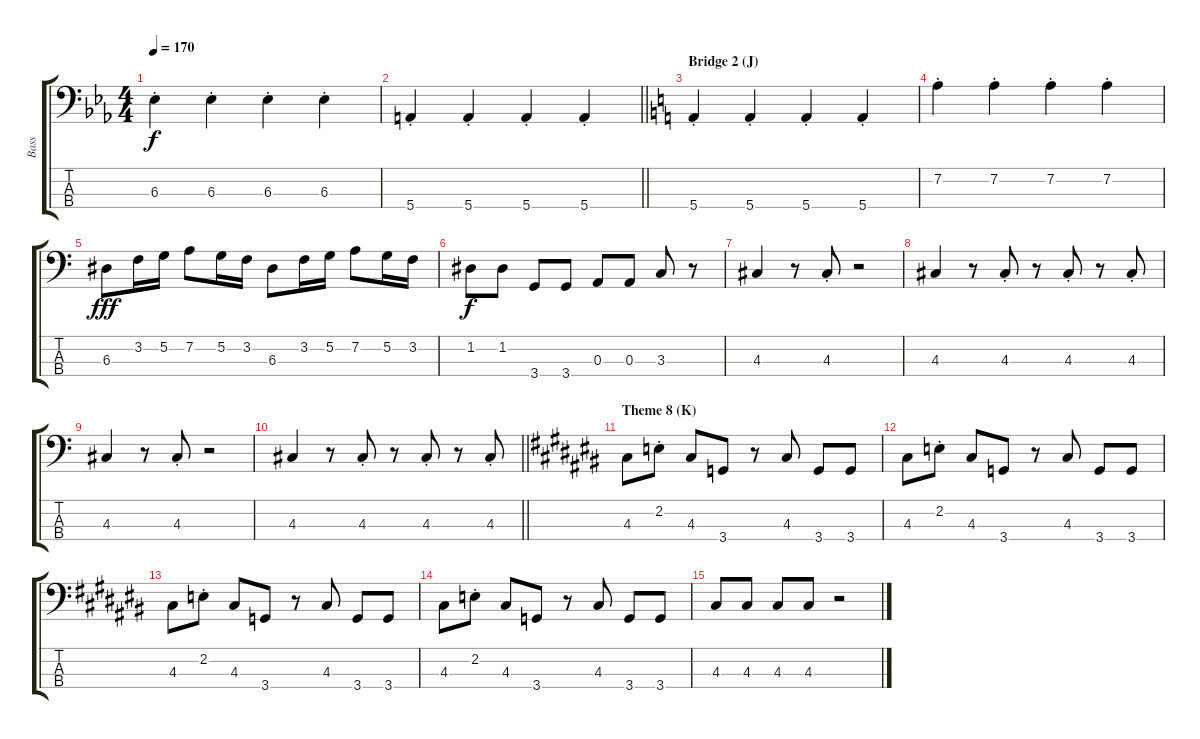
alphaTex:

\track ("Bass" "Bass") {instrument electricbassfinger}
\staff {score tabs}
\tuning (G2 D2 A1 E1) {hide}
\ts (4 4)
\tempo 170
\clef f4
\ks eb
6.3{st}.4{dy f} 6.3{st}.4 6.3{st}.4 6.3{st}.4 |
\barLineRight lightlight
5.4{st}.4 5.4{st}.4 5.4{st}.4 5.4{st}.4 |
\section ("" "Bridge 2 (J)")
\ks c
5.4{st}.4 5.4{st}.4 5.4{st}.4 5.4{st}.4 |
7.2{st}.4 7.2{st}.4 7.2{st}.4 7.2{st}.4 |
6.3.8{dy fff} 3.2.16 5.2.16 7.2.8 5.2.16 3.2.16 6.3.8 3.2.16 5.2.16 7.2.8 5.2.16 3.2.16 |
1.2.8{dy f} 1.2.8 3.4.8 3.4.8 0.3.8 0.3.8 3.3.8 r.8 |
4.3.4 r.8 4.3{st}.8 r.2 |
4.3.4 r.8 4.3{st}.8 r.8 4.3{st}.8 r.8 4.3{st}.8 |
4.3.4 r.8 4.3{st}.8 r.2 |
\barLineRight lightlight
4.3.4 r.8 4.3{st}.8 r.8 4.3{st}.8 r.8 4.3{st}.8 |
\section ("" "Theme 8 (K)")
\ks c#
4.3.8 2.2{st}.8 4.3.8 3.4.8 r.8 4.3.8 3.4.8 3.4.8 |
4.3.8 2.2{st}.8 4.3.8 3.4.8 r.8 4.3.8 3.4.8 3.4.8 |
4.3.8 2.2{st}.8 4.3.8 3.4.8 r.8 4.3.8 3.4.8 3.4.8 |
4.3.8 2.2{st}.8 4.3.8 3.4.8 r.8 4.3.8 3.4.8 3.4.8 |
4.3.8 4.3.8 4.3.8 4.3.8 r.2
